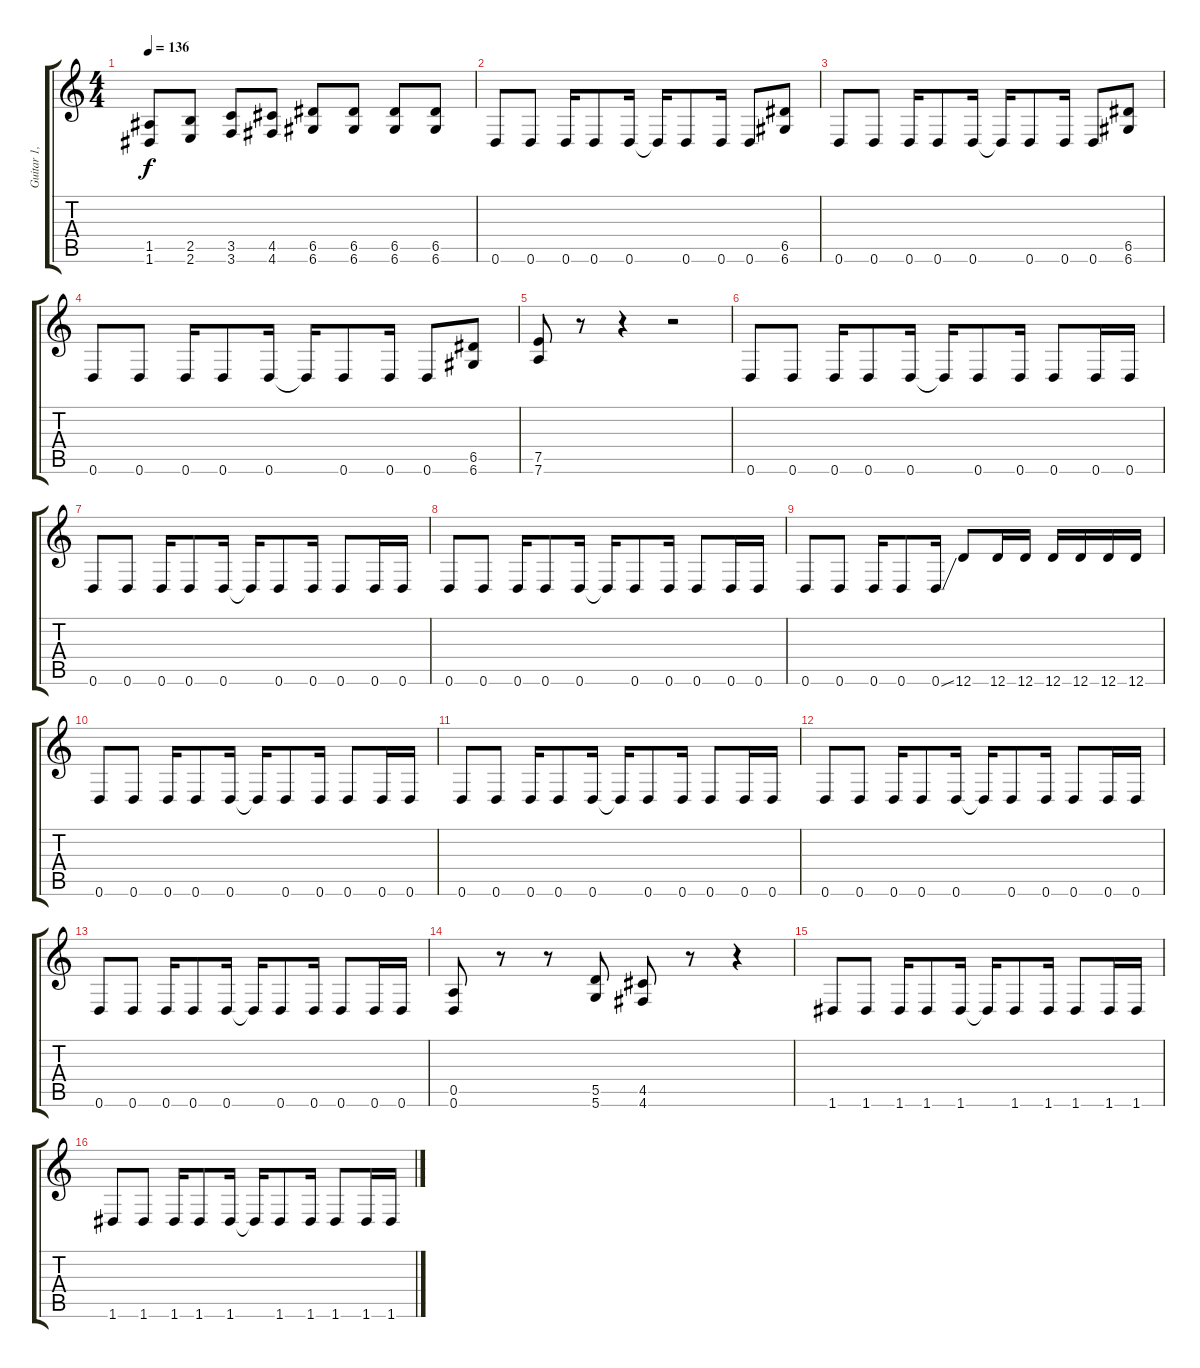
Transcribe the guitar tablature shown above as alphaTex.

\track ("Guitar 1, Dime" "Guitar 1, ") {instrument overdrivenguitar}
\staff {score tabs}
\tuning (E4 B3 G3 D3 A2 D2) {hide}
\ts (4 4)
\tempo 136
\clef g2
\ks c
(1.5 1.6).8{dy f} (2.5 2.6).8 (3.5 3.6).8 (4.5 4.6).8 (6.5 6.6).8 (6.5 6.6).8 (6.5 6.6).8 (6.5 6.6).8 |
0.6.8 0.6.8 0.6.16 0.6.8 0.6.16 0.6{t}.16 0.6.8 0.6.16 0.6.8 (6.5 6.6).8 |
0.6.8 0.6.8 0.6.16 0.6.8 0.6.16 0.6{t}.16 0.6.8 0.6.16 0.6.8 (6.5 6.6).8 |
0.6.8 0.6.8 0.6.16 0.6.8 0.6.16 0.6{t}.16 0.6.8 0.6.16 0.6.8 (6.5 6.6).8 |
(7.5 7.6).8 r.8 r.4 r.2 |
0.6.8 0.6.8 0.6.16 0.6.8 0.6.16 0.6{t}.16 0.6.8 0.6.16 0.6.8 0.6.16 0.6.16 |
0.6.8 0.6.8 0.6.16 0.6.8 0.6.16 0.6{t}.16 0.6.8 0.6.16 0.6.8 0.6.16 0.6.16 |
0.6.8 0.6.8 0.6.16 0.6.8 0.6.16 0.6{t}.16 0.6.8 0.6.16 0.6.8 0.6.16 0.6.16 |
0.6.8 0.6.8 0.6.16 0.6.8 0.6{ss}.16 12.6.8 12.6.16 12.6.16 12.6.16 12.6.16 12.6.16 12.6.16 |
0.6.8 0.6.8 0.6.16 0.6.8 0.6.16 0.6{t}.16 0.6.8 0.6.16 0.6.8 0.6.16 0.6.16 |
0.6.8 0.6.8 0.6.16 0.6.8 0.6.16 0.6{t}.16 0.6.8 0.6.16 0.6.8 0.6.16 0.6.16 |
0.6.8 0.6.8 0.6.16 0.6.8 0.6.16 0.6{t}.16 0.6.8 0.6.16 0.6.8 0.6.16 0.6.16 |
0.6.8 0.6.8 0.6.16 0.6.8 0.6.16 0.6{t}.16 0.6.8 0.6.16 0.6.8 0.6.16 0.6.16 |
(0.5 0.6).8 r.8 r.8 (5.5 5.6).8 (4.5 4.6).8 r.8 r.4 |
1.6.8 1.6.8 1.6.16 1.6.8 1.6.16 1.6{t}.16 1.6.8 1.6.16 1.6.8 1.6.16 1.6.16 |
1.6.8 1.6.8 1.6.16 1.6.8 1.6.16 1.6{t}.16 1.6.8 1.6.16 1.6.8 1.6.16 1.6.16
